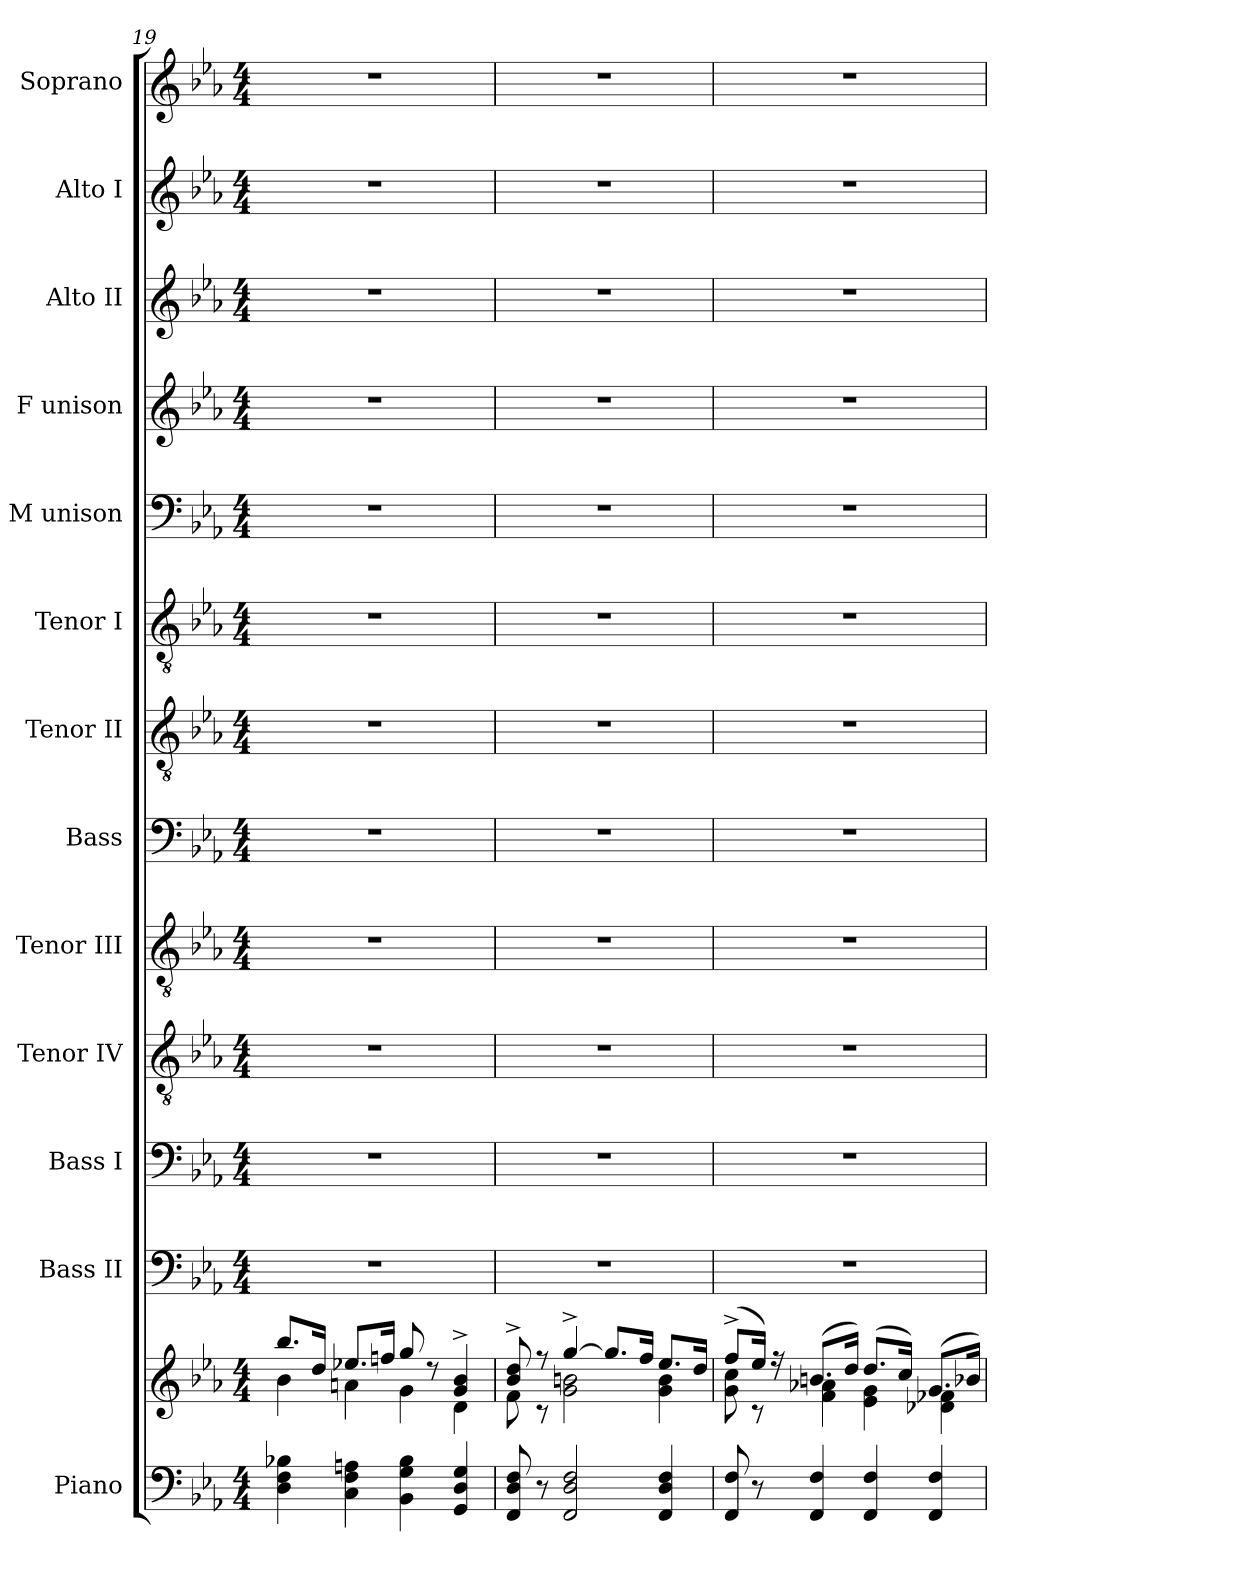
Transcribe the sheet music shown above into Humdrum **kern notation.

**kern	**kern	**kern	**kern	**kern	**kern	**kern	**kern	**kern	**kern	**kern	**kern	**kern	**kern
*part13	*part13	*part12	*part11	*part10	*part9	*part8	*part7	*part6	*part5	*part4	*part3	*part2	*part1
*staff14	*staff13	*staff12	*staff11	*staff10	*staff9	*staff8	*staff7	*staff6	*staff5	*staff4	*staff3	*staff2	*staff1
*I"Piano	*	*I"Bass II	*I"Bass I	*I"Tenor IV	*I"Tenor III	*I"Bass	*I"Tenor II	*I"Tenor I	*I"M unison	*I"F unison	*I"Alto II	*I"Alto I	*I"Soprano
*	*	*I'B.II	*I'B.I	*I'T.IV	*I'T.III	*I'B.	*I'T.II	*I'T.I	*I'M.u.	*I'F.u.	*I'A.II	*I'A.I	*I'S.
*clefF4	*clefG2	*clefF4	*clefF4	*clefGv2	*clefGv2	*clefF4	*clefGv2	*clefGv2	*clefF4	*clefG2	*clefG2	*clefG2	*clefG2
*k[b-e-a-]	*k[b-e-a-]	*k[b-e-a-]	*k[b-e-a-]	*k[b-e-a-]	*k[b-e-a-]	*k[b-e-a-]	*k[b-e-a-]	*k[b-e-a-]	*k[b-e-a-]	*k[b-e-a-]	*k[b-e-a-]	*k[b-e-a-]	*k[b-e-a-]
*M4/4	*M4/4	*M4/4	*M4/4	*M4/4	*M4/4	*M4/4	*M4/4	*M4/4	*M4/4	*M4/4	*M4/4	*M4/4	*M4/4
=19	=19	=19	=19	=19	=19	=19	=19	=19	=19	=19	=19	=19	=19
*	*^	*	*	*	*	*	*	*	*	*	*	*	*
4D\ 4F\ 4B-X\	8.bb-/L	4b-\	1r	1r	1r	1r	1r	1r	1r	1r	1r	1r	1r	1r
.	16dd/Jk	.	.	.	.	.	.	.	.	.	.	.	.	.
4C\ 4F\ 4An\	8.ee-X/L	4an\	.	.	.	.	.	.	.	.	.	.	.	.
.	16ffn/Jk	.	.	.	.	.	.	.	.	.	.	.	.	.
4BB-\ 4G\ 4B-\	8gg/	4g\	.	.	.	.	.	.	.	.	.	.	.	.
.	8r	.	.	.	.	.	.	.	.	.	.	.	.	.
4GG/ 4D/ 4G/	4g/^ 4b-/^	4d\	.	.	.	.	.	.	.	.	.	.	.	.
!!LO:LB:g=z
=20	=20	=20	=20	=20	=20	=20	=20	=20	=20	=20	=20	=20	=20	=20
8FF/ 8D/ 8F/	8b-/^ 8dd/^	8f\	1r	1r	1r	1r	1r	1r	1r	1r	1r	1r	1r	1r
8r	8r	8rc	.	.	.	.	.	.	.	.	.	.	.	.
2FF/ 2D/ 2F/	[4gg^/	2g\ 2bn\	.	.	.	.	.	.	.	.	.	.	.	.
.	8.gg/L]	.	.	.	.	.	.	.	.	.	.	.	.	.
.	16ff/Jk	.	.	.	.	.	.	.	.	.	.	.	.	.
4FF/ 4D/ 4F/	8.ee-/L	4g\ 4b\	.	.	.	.	.	.	.	.	.	.	.	.
.	16dd/Jk	.	.	.	.	.	.	.	.	.	.	.	.	.
=21	=21	=21	=21	=21	=21	=21	=21	=21	=21	=21	=21	=21	=21	=21
8FF/ 8F/	(>8ff^/L	8g\ 8cc\	1r	1r	1r	1r	1r	1r	1r	1r	1r	1r	1r	1r
8r	16ee-/Jk)	8rc	.	.	.	.	.	.	.	.	.	.	.	.
.	16r	.	.	.	.	.	.	.	.	.	.	.	.	.
4FF/ 4F/	(>8.bn/L	4f\ 4a-X\	.	.	.	.	.	.	.	.	.	.	.	.
.	16dd/Jk)	.	.	.	.	.	.	.	.	.	.	.	.	.
4FF/ 4F/	(>8.dd/L	4e-\ 4g\	.	.	.	.	.	.	.	.	.	.	.	.
.	16cc/Jk)	.	.	.	.	.	.	.	.	.	.	.	.	.
4FF/ 4F/	(>8.g/L	4d-X\ 4f-X\	.	.	.	.	.	.	.	.	.	.	.	.
.	16b-X/Jk)	.	.	.	.	.	.	.	.	.	.	.	.	.
*	*v	*v	*	*	*	*	*	*	*	*	*	*	*	*
=	=	=	=	=	=	=	=	=	=	=	=	=	=
*-	*-	*-	*-	*-	*-	*-	*-	*-	*-	*-	*-	*-	*-
